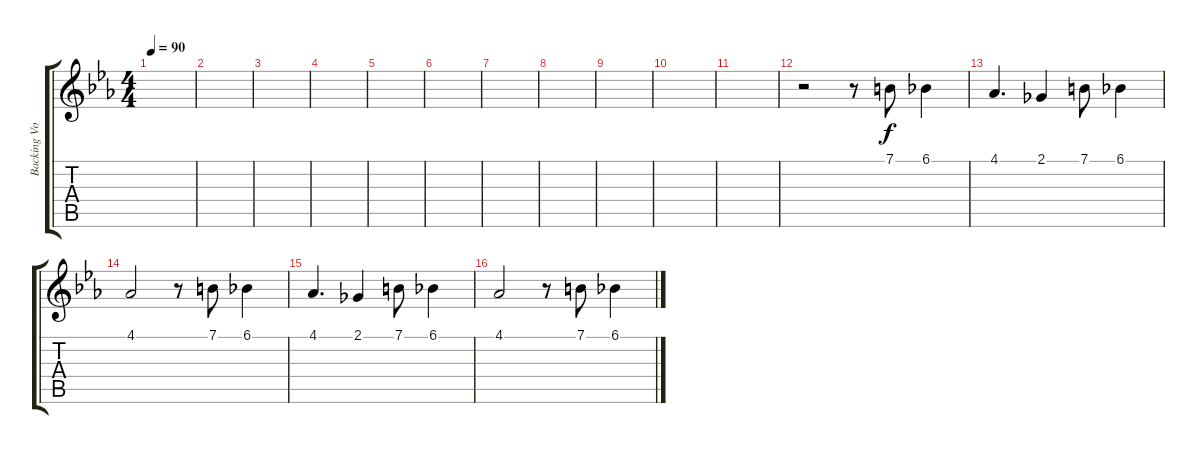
\track ("Backing Vocals" "Backing Vo") {instrument violin}
\staff {score tabs}
\tuning (E4 B3 G3 D3 A2 E2) {hide}
\ts (4 4)
\tempo 90
\clef g2
\ks cminor
|
|
|
|
|
|
|
|
|
|
|
r.2 r.8 7.1.8 6.1.4 |
4.1.4{d} 2.1.4 7.1.8 6.1.4 |
4.1.2 r.8 7.1.8 6.1.4 |
4.1.4{d} 2.1.4 7.1.8 6.1.4 |
4.1.2 r.8 7.1.8 6.1.4
